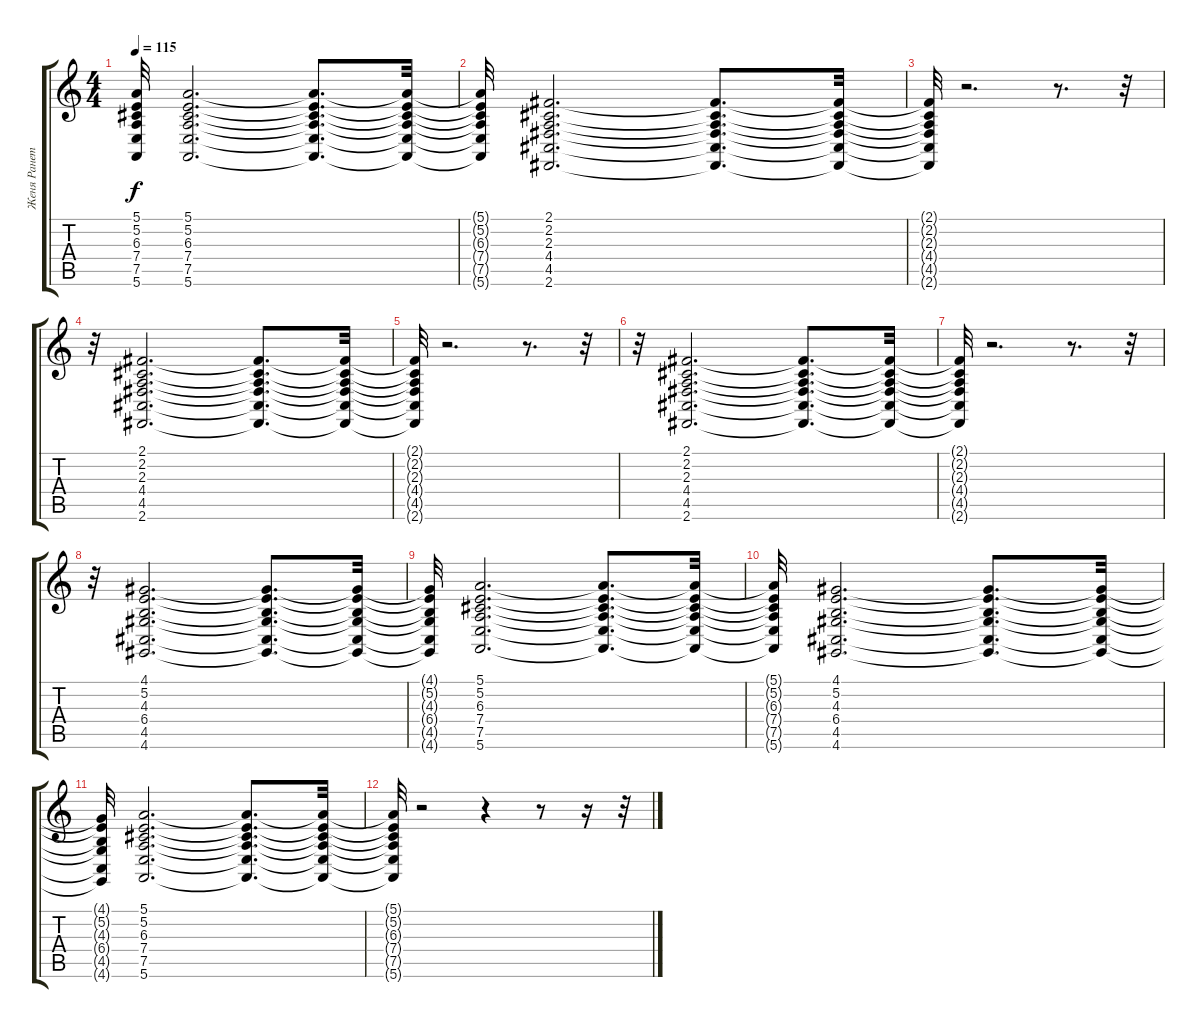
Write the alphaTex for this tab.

\track ("Женя Ранетка" "Женя Ранет") {instrument stringensemble1}
\staff {score tabs}
\tuning (E4 B3 G3 D3 A2 E2) {hide}
\ts (4 4)
\tempo 115
\clef g2
\ks c
(5.1{t} 5.2{t} 6.3{t} 7.4{t} 7.5{t} 5.6{t}).32{dy f} (5.1 5.2 6.3 7.4 7.5 5.6).2{d} (5.1{t} 5.2{t} 6.3{t} 7.4{t} 7.5{t} 5.6{t}).8{d} (5.1{t} 5.2{t} 6.3{t} 7.4{t} 7.5{t} 5.6{t}).32 |
(5.1{t} 5.2{t} 6.3{t} 7.4{t} 7.5{t} 5.6{t}).32 (2.1 2.2 2.3 4.4 4.5 2.6).2{d} (2.1{t} 2.2{t} 2.3{t} 4.4{t} 4.5{t} 2.6{t}).8{d} (2.1{t} 2.2{t} 2.3{t} 4.4{t} 4.5{t} 2.6{t}).32 |
(2.1{t} 2.2{t} 2.3{t} 4.4{t} 4.5{t} 2.6{t}).32 r.2{d} r.8{d} r.32 |
r.32 (2.1 2.2 2.3 4.4 4.5 2.6).2{d} (2.1{t} 2.2{t} 2.3{t} 4.4{t} 4.5{t} 2.6{t}).8{d} (2.1{t} 2.2{t} 2.3{t} 4.4{t} 4.5{t} 2.6{t}).32 |
(2.1{t} 2.2{t} 2.3{t} 4.4{t} 4.5{t} 2.6{t}).32 r.2{d} r.8{d} r.32 |
r.32 (2.1 2.2 2.3 4.4 4.5 2.6).2{d} (2.1{t} 2.2{t} 2.3{t} 4.4{t} 4.5{t} 2.6{t}).8{d} (2.1{t} 2.2{t} 2.3{t} 4.4{t} 4.5{t} 2.6{t}).32 |
(2.1{t} 2.2{t} 2.3{t} 4.4{t} 4.5{t} 2.6{t}).32 r.2{d} r.8{d} r.32 |
r.32 (4.1 5.2 4.3 6.4 4.5 4.6).2{d volume 7} (4.1{t} 5.2{t} 4.3{t} 6.4{t} 4.5{t} 4.6{t}).8{d} (4.1{t} 5.2{t} 4.3{t} 6.4{t} 4.5{t} 4.6{t}).32 |
(4.1{t} 5.2{t} 4.3{t} 6.4{t} 4.5{t} 4.6{t}).32 (5.1 5.2 6.3 7.4 7.5 5.6).2{d} (5.1{t} 5.2{t} 6.3{t} 7.4{t} 7.5{t} 5.6{t}).8{d} (5.1{t} 5.2{t} 6.3{t} 7.4{t} 7.5{t} 5.6{t}).32 |
(5.1{t} 5.2{t} 6.3{t} 7.4{t} 7.5{t} 5.6{t}).32 (4.1 5.2 4.3 6.4 4.5 4.6).2{d} (4.1{t} 5.2{t} 4.3{t} 6.4{t} 4.5{t} 4.6{t}).8{d} (4.1{t} 5.2{t} 4.3{t} 6.4{t} 4.5{t} 4.6{t}).32 |
(4.1{t} 5.2{t} 4.3{t} 6.4{t} 4.5{t} 4.6{t}).32 (5.1 5.2 6.3 7.4 7.5 5.6).2{d volume 7} (5.1{t} 5.2{t} 6.3{t} 7.4{t} 7.5{t} 5.6{t}).8{d} (5.1{t} 5.2{t} 6.3{t} 7.4{t} 7.5{t} 5.6{t}).32 |
(5.1{t} 5.2{t} 6.3{t} 7.4{t} 7.5{t} 5.6{t}).32 r.2 r.4 r.8 r.16 r.32
